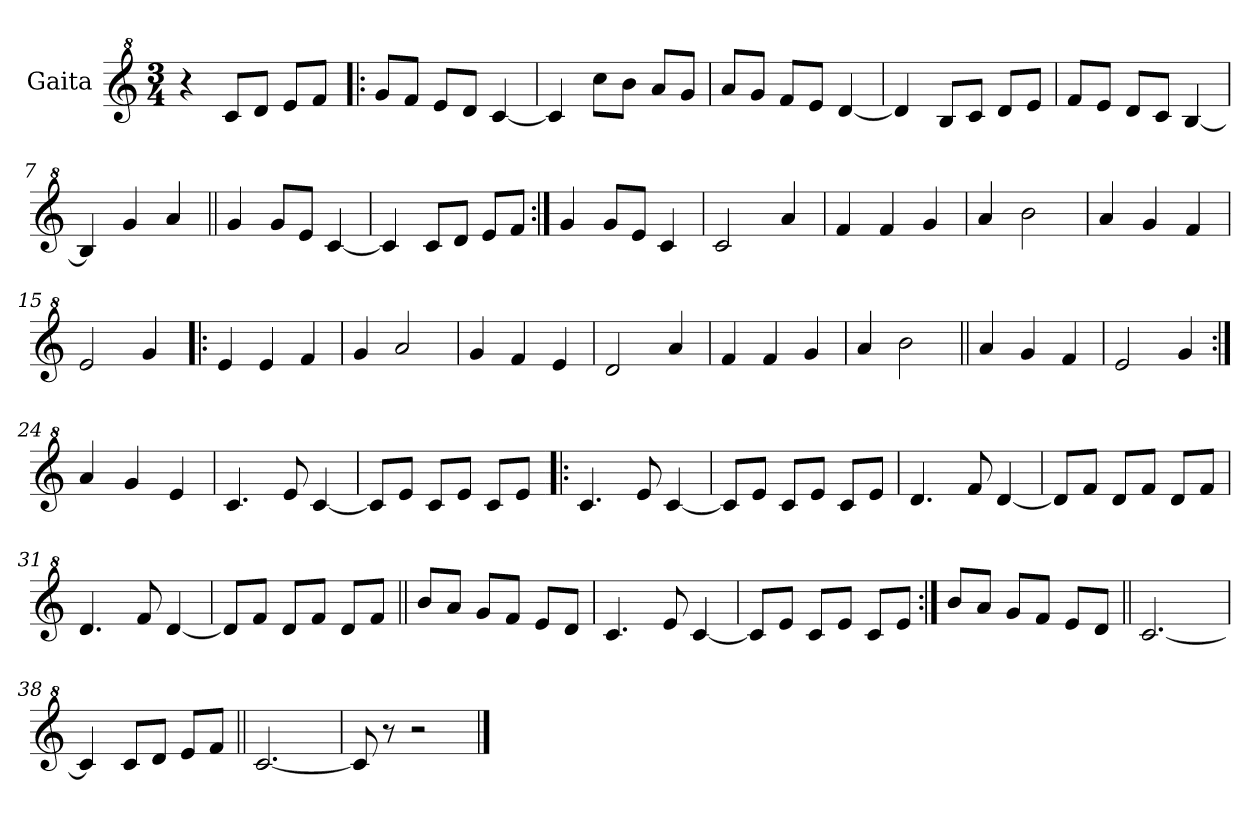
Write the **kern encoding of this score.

**kern
*part1
*staff1
*I"Gaita
*clefG^2
*k[]
*M3/4
*MM230
=1
4r
8cc/L
8dd/J
8ee/L
8ff/J
=2!|:
8gg/L
8ff/J
8ee/L
8dd/J
[4cc/
=3
4cc/]
8ccc\L
8bb\J
8aa/L
8gg/J
=4
8aa/L
8gg/J
8ff/L
8ee/J
[4dd/
=5
4dd/]
8b/L
8cc/J
8dd/L
8ee/J
=6
8ff/L
8ee/J
8dd/L
8cc/J
[4b/
=7
4b/]
4gg/
4aa/
=8||
4gg/
8gg/L
8ee/J
[4cc/
!!LO:LB:g=z
=9
4cc/]
8cc/L
8dd/J
8ee/L
8ff/J
=10:|!
4gg/
8gg/L
8ee/J
4cc/
=11
2cc/
4aa/
=12
4ff/
4ff/
4gg/
=13
4aa/
2bb\
=14
4aa/
4gg/
4ff/
=15
2ee/
4gg/
=16!|:
4ee/
4ee/
4ff/
=17
4gg/
2aa/
=18
4gg/
4ff/
4ee/
=19
2dd/
4aa/
=20
4ff/
4ff/
4gg/
!!LO:LB:g=z
=21
4aa/
2bb\
=22||
4aa/
4gg/
4ff/
=23
2ee/
4gg/
=24:|!
4aa/
4gg/
4ee/
=25
4.cc/
8ee/
[4cc/
=26
8cc/L]
8ee/J
8cc/L
8ee/J
8cc/L
8ee/J
=27!|:
4.cc/
8ee/
[4cc/
=28
8cc/L]
8ee/J
8cc/L
8ee/J
8cc/L
8ee/J
=29
4.dd/
8ff/
[4dd/
!!LO:LB:g=z
=30
8dd/L]
8ff/J
8dd/L
8ff/J
8dd/L
8ff/J
=31
4.dd/
8ff/
[4dd/
=32
8dd/L]
8ff/J
8dd/L
8ff/J
8dd/L
8ff/J
=33||
8bb/L
8aa/J
8gg/L
8ff/J
8ee/L
8dd/J
=34
4.cc/
8ee/
[4cc/
=35
8cc/L]
8ee/J
8cc/L
8ee/J
8cc/L
8ee/J
=36:|!
8bb/L
8aa/J
8gg/L
8ff/J
8ee/L
8dd/J
=37||
[2.cc/
!!LO:LB:g=z
=38
4cc/]
8cc/L
8dd/J
8ee/L
8ff/J
=39||
[2.cc/
=40
8cc/]
8r
2r
==
*-
